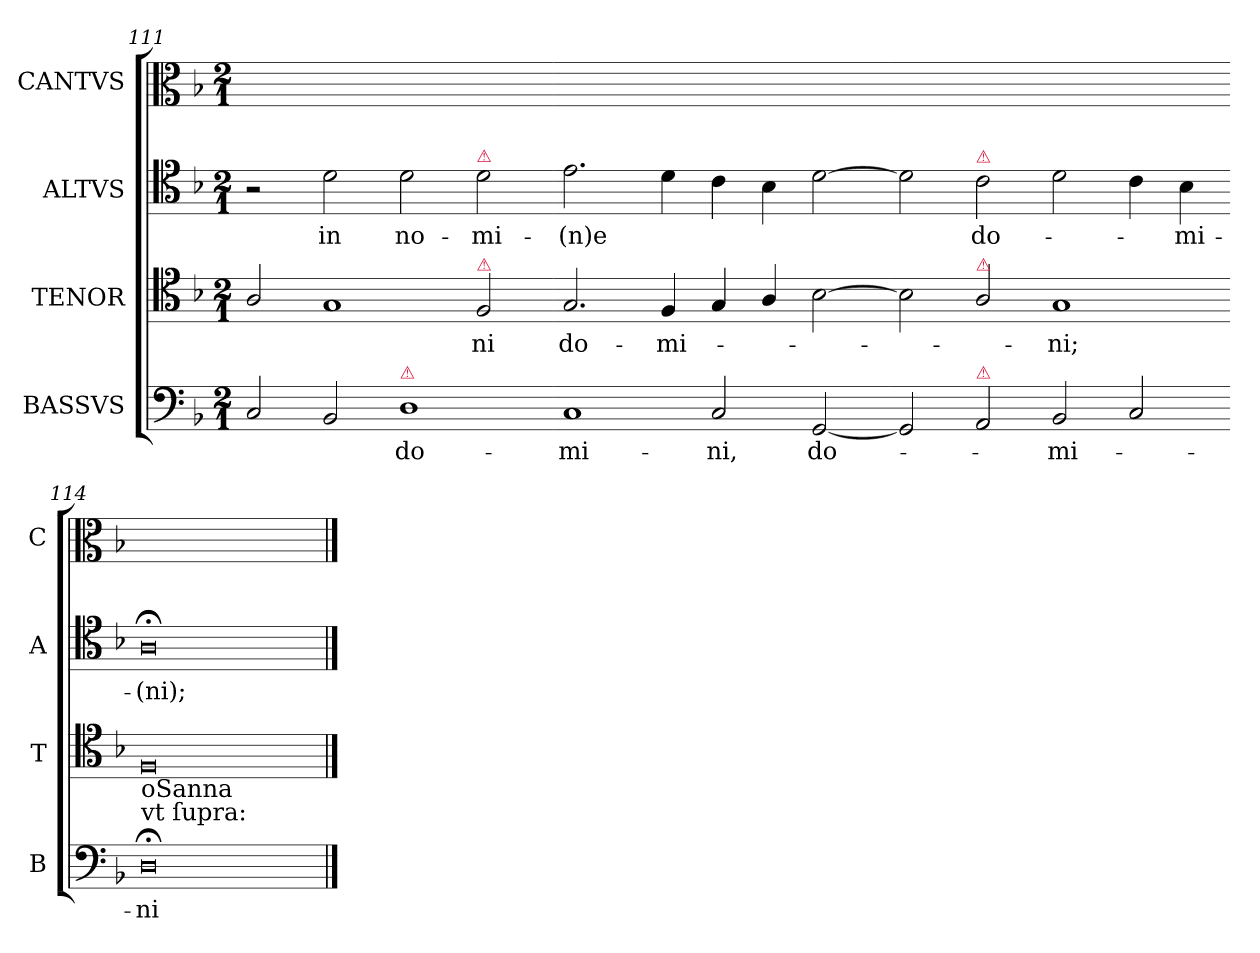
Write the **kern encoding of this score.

**kern	**text	**kern	**text	**kern	**text	**kern
*part4	*part4	*part3	*part3	*part2	*part2	*part1
*staff4	*staff4	*staff3	*staff3	*staff2	*staff2	*staff1
*I"BASSVS	*	*I"TENOR	*	*I"ALTVS	*	*I"CANTVS
*I'B	*	*I'T	*	*I'A	*	*I'C
*clefF4	*	*clefC4	*	*clefC4	*	*clefC3
*k[b-]	*	*k[b-]	*	*k[b-]	*	*k[b-]
*F:	*	*F:	*	*F:	*	*F:
*M2/1	*	*M2/1	*	*M2/1	*	*M2/1
=111	=111	=111	=111	=111	=111	=111
2C/	.	2A/	.	2r	.	0ryy
!	!	!	!	!	!LO:LY:i	!
2BB-/	.	1G/	.	2d\	in	.
!LO:TX:a:color=crimson:t=⚠	!	!	!	!	!	!
!	!	!	!	!	!LO:LY:i	!
1D\	do-	.	.	2d\	no-	.
!	!	!	!	!LO:TX:a:color=crimson:t=⚠	!	!
!	!	!LO:TX:a:color=crimson:t=⚠	!	!	!	!
!	!	!	!LO:LY:i	!	!LO:LY:i	!
.	.	2F/	-ni	2d\	-mi-	.
=112-	=112-	=112-	=112-	=112-	=112-	=112-
!	!	!	!	!	!LO:LY:i	!
1C/	-mi-	2.G/	do-	2.e\	-(n)e	0ryy
.	.	4F/	-mi-	4d\	.	.
2C/	-ni,	4G/	.	4c\	.	.
.	.	4A/	.	4B-\	.	.
!	!LO:LY:i	!	!	!	!	!
[2GG/	do-	[2B-\	.	[2d\	.	.
=113-	=113-	=113-	=113-	=113-	=113-	=113-
2GG/]	.	2B-\]	.	2d\]	.	0ryy
!	!	!	!	!LO:TX:a:color=crimson:t=⚠	!	!
!	!	!LO:TX:a:color=crimson:t=⚠	!	!	!	!
!LO:TX:a:color=crimson:t=⚠	!	!	!	!	!	!
2AA/	.	2A/	.	2c\	do-	.
!	!LO:LY:i	!	!	!	!	!
2BB-/	-mi-	1G/	-ni;	2d\	.	.
2C/	.	.	.	4c\	.	.
.	.	.	.	4B-\	-mi-	.
=114-	=114-	=114-	=114-	=114-	=114-	=114-
!	!	!LO:TX:b:t=oSanna\nvt ſupra&colon;	!	!	!	!
!	!LO:LY:i	!	!	!	!	!
0D;<\	-ni	0F/	.	0A;<\	-(ni);	0ryy
==	==	==	==	==	==	==
*-	*-	*-	*-	*-	*-	*-
